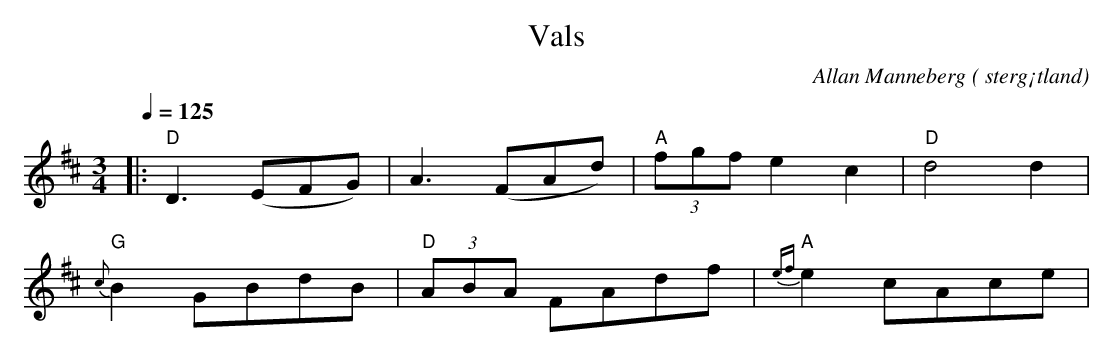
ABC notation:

X:1
T:Vals
O: sterg¡tland
C:Allan Manneberg
Q:1/4=125
M: 3/4
L: 1/8
K: D
|: "D"D3(EFG) | A3(FAd) |"A" (3fgf e2 c2|"D" d4 d2|
"G" {c}B2 GBdB| "D" (3ABA FAdf | "A" {ef}e2 cAce|
:|
|: :|
